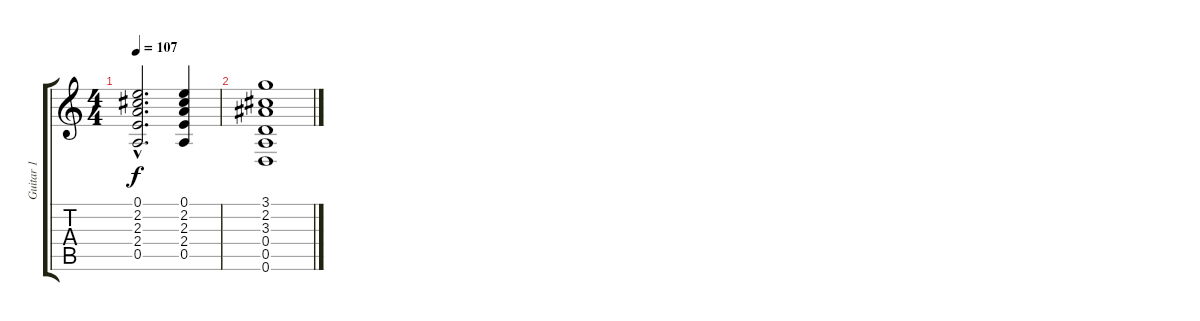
\track ("Guitar 1" "Guitar 1") {instrument electricguitarclean}
\staff {score tabs}
\tuning (E4 B3 G3 D3 A2 D2) {hide}
\ts (4 4)
\tempo 107
\clef g2
\ks c
(0.1{hac} 2.2{hac} 2.3{hac} 2.4{hac} 0.5{hac}).2{d dy f} (0.1 2.2 2.3 2.4 0.5).4 |
(3.1 2.2 3.3 0.4 0.5 0.6).1
